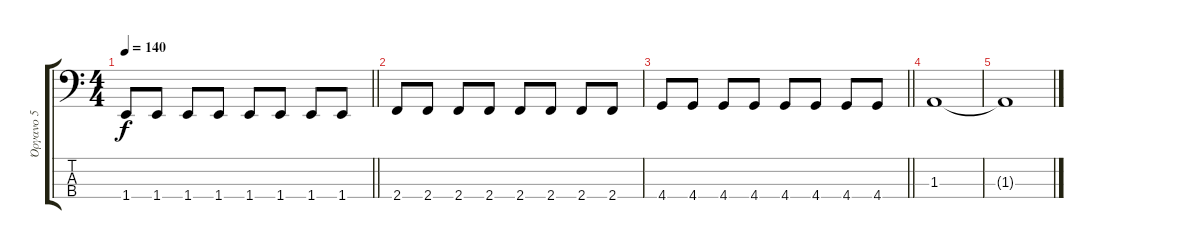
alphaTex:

\track ("Όργανο 5" "Όργανο 5") {instrument electricbassfinger}
\staff {score tabs}
\tuning (Gb2 Db2 Ab1 Eb1) {hide}
\ts (4 4)
\tempo 140
\clef f4
\barLineRight lightlight
\ks c
1.4.8{dy f} 1.4.8 1.4.8 1.4.8 1.4.8 1.4.8 1.4.8 1.4.8 |
2.4.8 2.4.8 2.4.8 2.4.8 2.4.8 2.4.8 2.4.8 2.4.8 |
\barLineRight lightlight
4.4.8 4.4.8 4.4.8 4.4.8 4.4.8 4.4.8 4.4.8 4.4.8 |
1.3.1 |
1.3{t}.1
